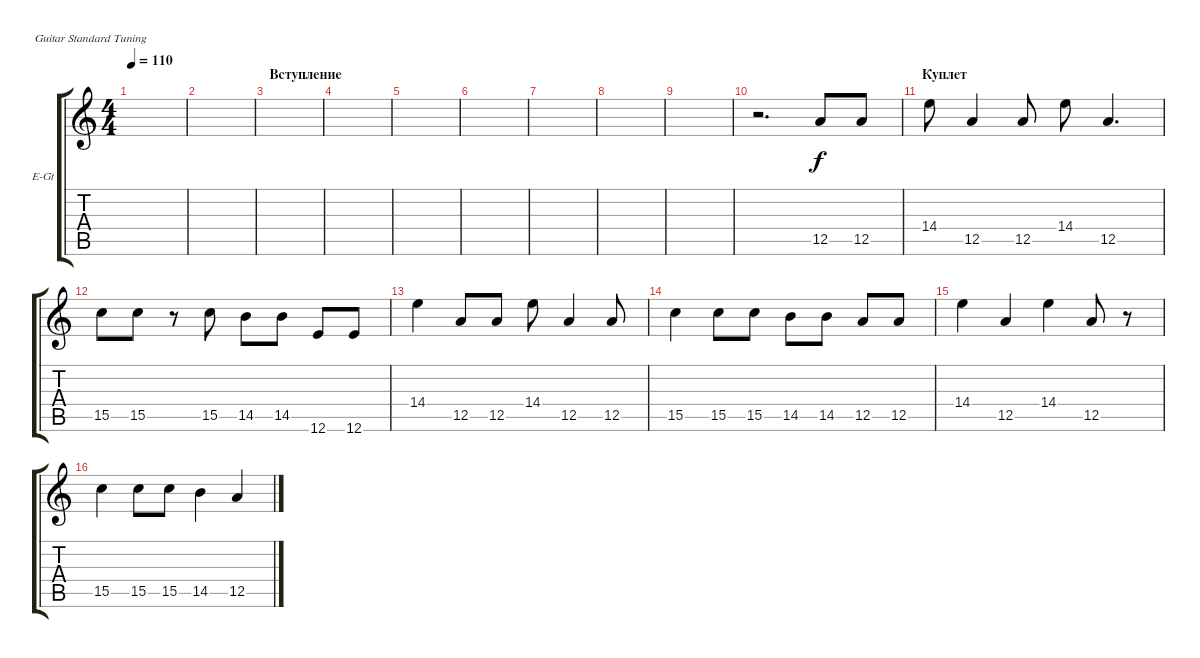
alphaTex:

\defaultSystemsLayout 4
\bracketExtendMode groupsimilarinstruments
\firstSystemTrackNameOrientation horizontal
\otherSystemsTrackNameOrientation horizontal
\track ("В. Бутусов (вокал)" "E-Gt") {instrument electricguitarclean}
\staff {score tabs}
\tuning (E4 B3 G3 D3 A2 E2)
\ts (4 4)
\tempo 110
\clef g2
\ks c
|
|
\section ("" "Вступление")
|
|
|
|
|
|
|
r.2{d} 12.5.8 12.5.8 |
\section ("" "Куплет")
14.4.8 12.5.4 12.5.8 14.4.8 12.5.4{d} |
15.5.8 15.5.8 r.8 15.5.8 14.5.8 14.5.8 12.6.8 12.6.8 |
14.4.4 12.5.8 12.5.8 14.4.8 12.5.4 12.5.8 |
15.5.4 15.5.8 15.5.8 14.5.8 14.5.8 12.5.8 12.5.8 |
14.4.4 12.5.4 14.4.4 12.5.8 r.8 |
15.5.4 15.5.8 15.5.8 14.5.4 12.5.4
